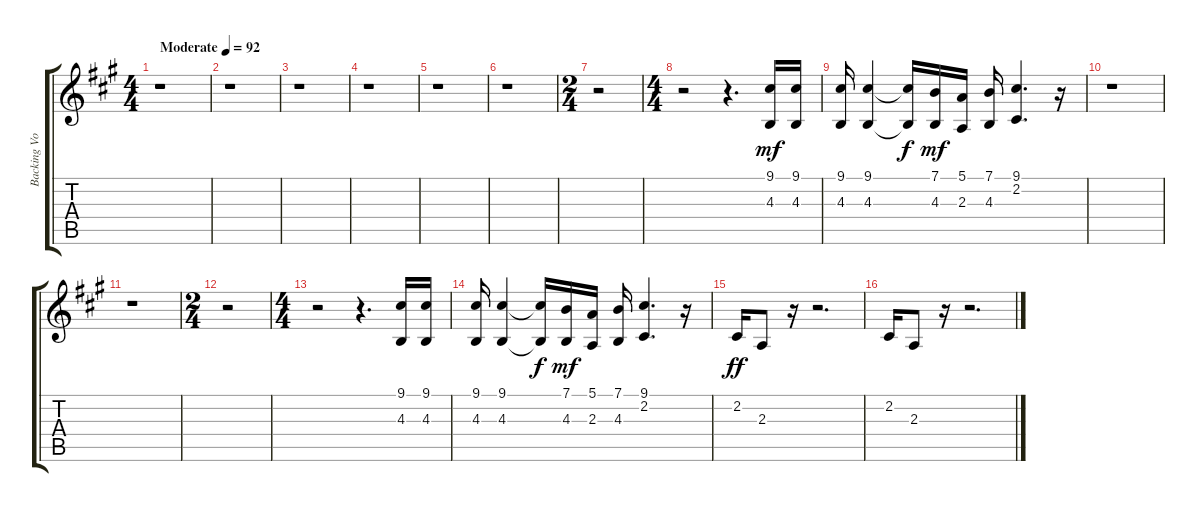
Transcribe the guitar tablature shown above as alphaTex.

\track ("Backing Vocals II" "Backing Vo") {instrument bassoon}
\staff {score tabs}
\tuning (E4 B3 G3 D3 A2 E2) {hide}
\ts (4 4)
\tempo (92 "Moderate")
\clef g2
\ks f#minor
r.1{dy mf instrument bassoon} |
r.1 |
r.1 |
r.1 |
r.1 |
r.1 |
\ts (2 4)
r.2 |
\ts (4 4)
r.2 r.4{d} (9.1 4.3).16 (9.1 4.3).16 |
(9.1 4.3).16 (9.1 4.3).4 (9.1{t} 4.3{t}).16{dy f} (7.1 4.3).16{dy mf} (5.1 2.3).16 (7.1 4.3).16 (9.1 2.2).4{d} r.16 |
r.1 |
r.1 |
\ts (2 4)
r.2 |
\ts (4 4)
r.2 r.4{d} (9.1 4.3).16 (9.1 4.3).16 |
(9.1 4.3).16 (9.1 4.3).4 (9.1{t} 4.3{t}).16{dy f} (7.1 4.3).16{dy mf} (5.1 2.3).16 (7.1 4.3).16 (9.1 2.2).4{d} r.16 |
2.2.16{dy ff} 2.3.8 r.16 r.2{d} |
2.2.16 2.3.8 r.16 r.2{d}
